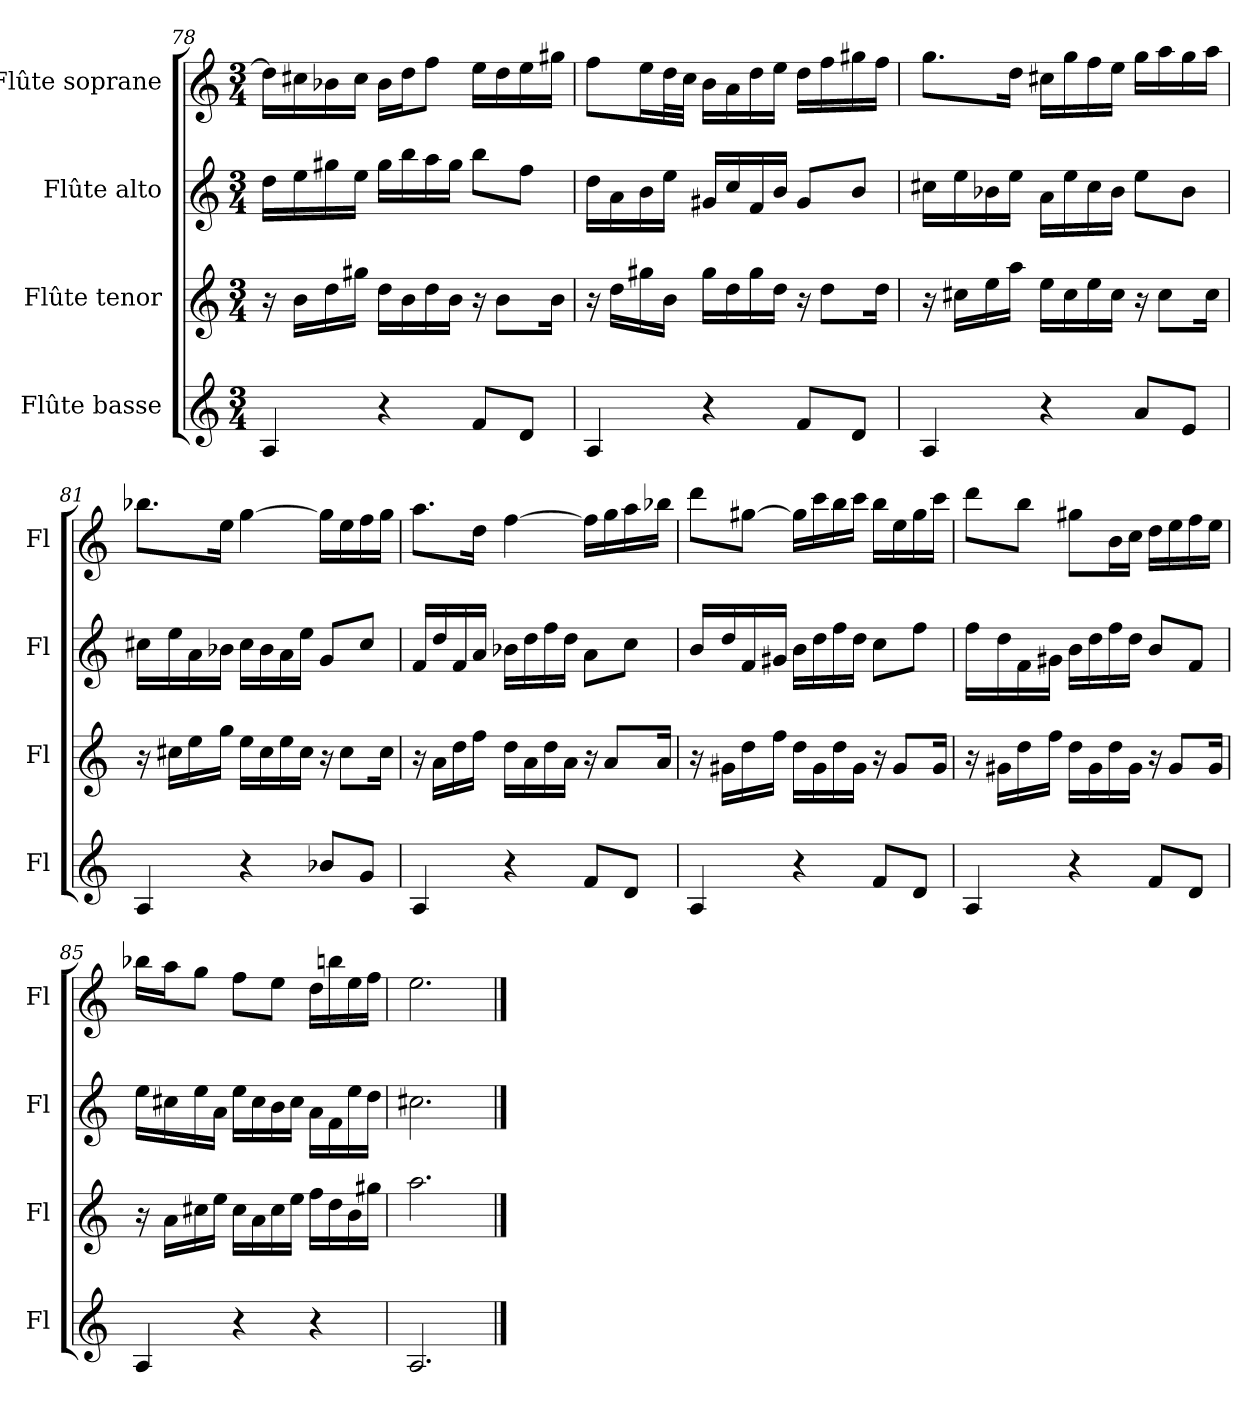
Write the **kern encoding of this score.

**kern	**kern	**kern	**kern
*part4	*part3	*part2	*part1
*staff4	*staff3	*staff2	*staff1
*I"Flûte basse	*I"Flûte tenor	*I"Flûte alto	*I"Flûte soprane
*I'Fl	*I'Fl	*I'Fl	*I'Fl
!!LO:PB:g=z
*clefG2	*clefG2	*clefG2	*clefG2
*k[]	*k[]	*k[]	*k[]
*M3/4	*M3/4	*M3/4	*M3/4
=78	=78	=78	=78
4A/	16r	16dd\LL	16dd\LL]
.	16b\LL	16ee\	16cc#X\
.	16dd\	16gg#X\	16b-X\
.	16gg#X\JJ	16ee\JJ	16cc#\JJ
4r	16dd\LL	16gg#\LL	16b-\LL
.	16b\	16bb\	16dd\J
.	16dd\	16aa\	8ff\J
.	16b\JJ	16gg#\JJ	.
8f/L	16r	8bb\L	16ee\LL
.	8b\L	.	16dd\
8d/J	.	8ff\J	16ee\
.	16b\Jk	.	16gg#X\JJ
=79	=79	=79	=79
4A/	16r	16dd\LL	8ff\L
.	16dd\LL	16a\	.
.	16gg#X\	16b\	16ee\L
.	16b\JJ	16ee\JJ	32dd\L
.	.	.	32cc\JJJ
4r	16gg#\LL	16g#X/LL	16b\LL
.	16dd\	16cc/	16a\
.	16gg#\	16f/	16dd\
.	16dd\JJ	16b/JJ	16ee\JJ
8f/L	16r	8g#/L	16dd\LL
.	8dd\L	.	16ff\
8d/J	.	8b/J	16gg#X\
.	16dd\Jk	.	16ff\JJ
=80	=80	=80	=80
4A/	16r	16cc#X\LL	8.gg\L
.	16cc#X\LL	16ee\	.
.	16ee\	16b-X\	.
.	16aa\JJ	16ee\JJ	16dd\Jk
4r	16ee\LL	16a\LL	16cc#X\LL
.	16cc#\	16ee\	16gg\
.	16ee\	16cc#\	16ff\
.	16cc#\JJ	16b-\JJ	16ee\JJ
8a/L	16r	8ee\L	16gg\LL
.	8cc#\L	.	16aa\
8e/J	.	8b-\J	16gg\
.	16cc#\Jk	.	16aa\JJ
=81	=81	=81	=81
4A/	16r	16cc#X\LL	8.bb-X\L
.	16cc#X\LL	16ee\	.
.	16ee\	16a\	.
.	16gg\JJ	16b-X\JJ	16ee\Jk
4r	16ee\LL	16cc#\LL	[4gg\
.	16cc#\	16b-\	.
.	16ee\	16a\	.
.	16cc#\JJ	16ee\JJ	.
8b-X/L	16r	8g/L	16gg\LL]
.	8cc#\L	.	16ee\
8g/J	.	8cc#/J	16ff\
.	16cc#\Jk	.	16gg\JJ
!!LO:LB:g=z
=82	=82	=82	=82
4A/	16r	16f/LL	8.aa\L
.	16a\LL	16dd/	.
.	16dd\	16f/	.
.	16ff\JJ	16a/JJ	16dd\Jk
4r	16dd\LL	16b-X\LL	[4ff\
.	16a\	16dd\	.
.	16dd\	16ff\	.
.	16a\JJ	16dd\JJ	.
8f/L	16r	8a\L	16ff\LL]
.	8a/L	.	16gg\
8d/J	.	8cc\J	16aa\
.	16a/Jk	.	16bb-X\JJ
=83	=83	=83	=83
4A/	16r	16b/LL	8ddd\L
.	16g#X\LL	16dd/	.
.	16dd\	16f/	[8gg#X\J
.	16ff\JJ	16g#X/JJ	.
4r	16dd\LL	16b\LL	16gg#\LL]
.	16g#\	16dd\	16ccc\
.	16dd\	16ff\	16bb\
.	16g#\JJ	16dd\JJ	16ccc\JJ
8f/L	16r	8cc\L	16bb\LL
.	8g#/L	.	16ee\
8d/J	.	8ff\J	16gg#\
.	16g#/Jk	.	16ccc\JJ
=84	=84	=84	=84
4A/	16r	16ff\LL	8ddd\L
.	16g#X\LL	16dd\	.
.	16dd\	16f\	8bb\J
.	16ff\JJ	16g#X\JJ	.
4r	16dd\LL	16b\LL	8gg#X\L
.	16g#\	16dd\	.
.	16dd\	16ff\	16b\L
.	16g#\JJ	16dd\JJ	16cc\JJ
8f/L	16r	8b/L	16dd\LL
.	8g#/L	.	16ee\
8d/J	.	8f/J	16ff\
.	16g#/Jk	.	16ee\JJ
=85	=85	=85	=85
4A/	16r	16ee\LL	16bb-X\LL
.	16a\LL	16cc#X\	16aa\J
.	16cc#X\	16ee\	8gg\J
.	16ee\JJ	16a\JJ	.
4r	16cc#\LL	16ee\LL	8ff\L
.	16a\	16cc#\	.
.	16cc#\	16b\	8ee\J
.	16ee\JJ	16cc#\JJ	.
4r	16ff\LL	16a\LL	16dd\LL
.	16dd\	16f\	16bbn\
.	16b\	16ee\	16ee\
.	16gg#X\JJ	16dd\JJ	16ff\JJ
=86	=86	=86	=86
2.A/	2.aa\	2.cc#X\	2.ee\
==	==	==	==
*-	*-	*-	*-
